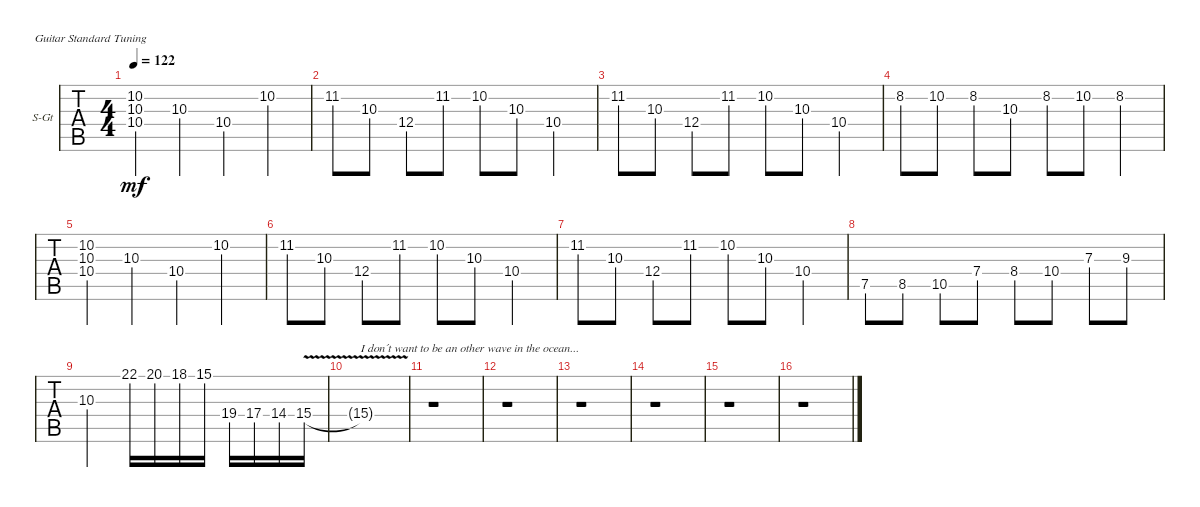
\defaultSystemsLayout 4
\bracketExtendMode groupsimilarinstruments
\firstSystemTrackNameOrientation horizontal
\otherSystemsTrackNameOrientation horizontal
\track ("Guitar" "S-Gt") {instrument acousticguitarsteel}
\staff {tabs}
\tuning (E4 B3 G3 D3 A2 E2)
\ts (4 4)
\tempo 122
\clef g2
\ks c
(10.2 10.3 10.4).4{dy mf} 10.3.4 10.4.4 10.2.4 |
11.2.8 10.3.8 12.4.8 11.2.8 10.2.8 10.3.8 10.4.4 |
11.2.8 10.3.8 12.4.8 11.2.8 10.2.8 10.3.8 10.4.4 |
8.2.8 10.2.8 8.2.8 10.3.8 8.2.8 10.2.8 8.2.4 |
(10.2 10.3 10.4).4 10.3.4 10.4.4 10.2.4 |
11.2.8 10.3.8 12.4.8 11.2.8 10.2.8 10.3.8 10.4.4 |
11.2.8 10.3.8 12.4.8 11.2.8 10.2.8 10.3.8 10.4.4 |
7.5.8 8.5.8 10.5.8 7.4.8 8.4.8 10.4.8 7.3.8 9.3.8 |
10.3.2 22.1.16 20.1.16 18.1.16 15.1.16 19.4.16 17.4.16 14.4.16 15.4{v}.16 |
15.4{t}.1{txt "I don´t want to be an other wave in the ocean..."} |
r.1 |
r.1 |
r.1 |
r.1 |
r.1 |
r.1
